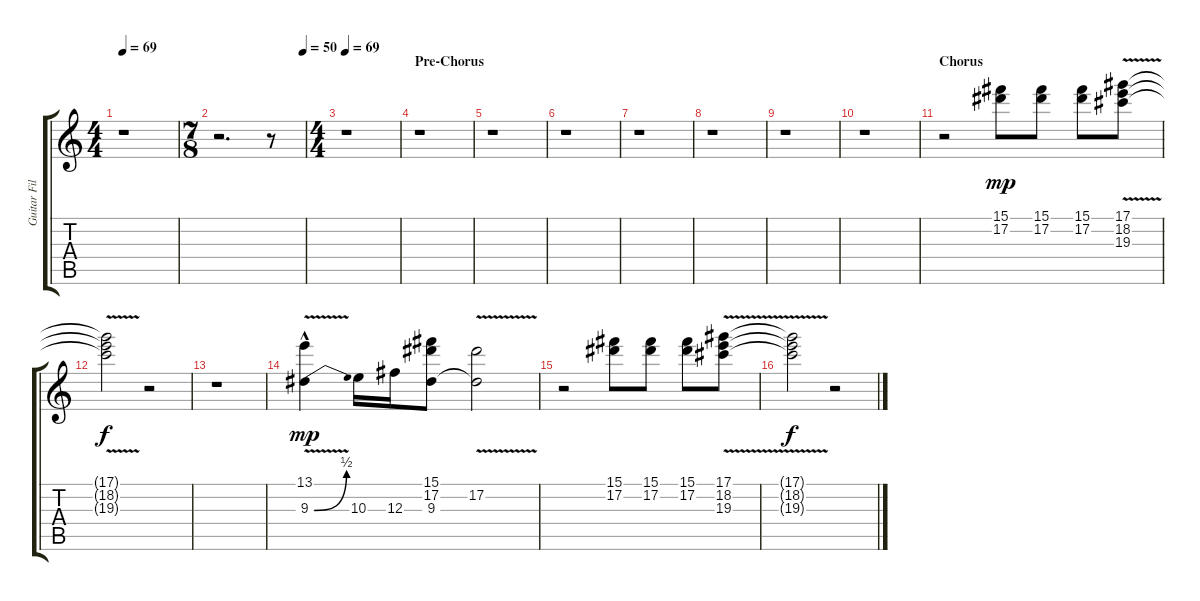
\track ("Guitar Fills I" "Guitar Fil") {instrument overdrivenguitar}
\staff {score tabs}
\tuning (Eb4 Bb3 Gb3 Db3 Ab2 Eb2) {hide}
\ts (4 4)
\tempo 69
\clef g2
\ks c
r.1{dy mf} |
\ts (7 8)
\tempo (50 0.9821428571428571)
r.2{d} r.8 |
\ts (4 4)
\tempo 69
r.1 |
\section ("" "Pre-Chorus")
r.1 |
r.1 |
r.1 |
r.1 |
r.1 |
r.1 |
r.1 |
\section ("" "Chorus")
r.2 (15.1 17.2).8{dy mp} (15.1 17.2).8 (15.1 17.2).8 (17.1{v} 18.2{v} 19.3{v}).8 |
(17.1{t} 18.2{t} 19.3{t}).2{dy f} r.2 |
r.1 |
(13.1{v hac} 9.3{be (bend 0 0 60 2) v}).4{dy mp} 10.3.16 12.3.16 (15.1 17.2 9.3).8 (17.2{v} 9.3{v t}).2 |
r.2 (15.1 17.2).8 (15.1 17.2).8 (15.1 17.2).8 (17.1{v} 18.2{v} 19.3{v}).8 |
(17.1{t} 18.2{t} 19.3{t}).2{dy f} r.2
